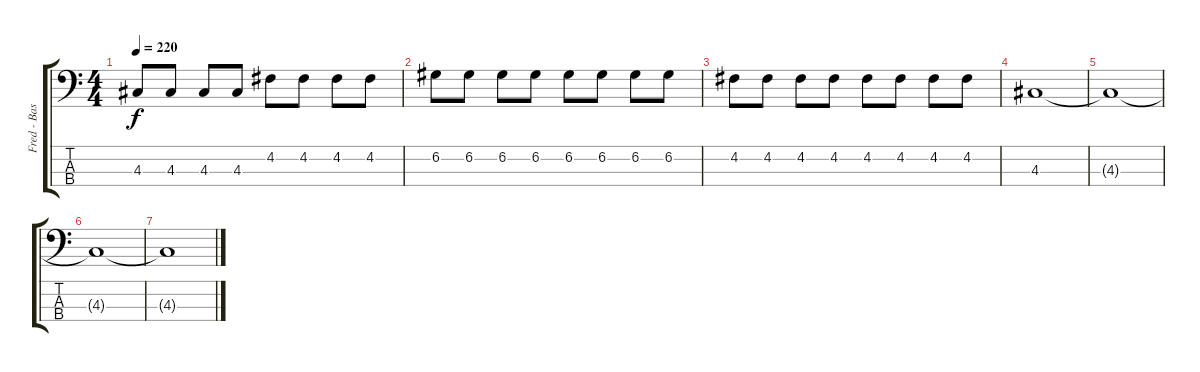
\track ("Fred - Bas" "Fred - Bas") {instrument electricbasspick}
\staff {score tabs}
\tuning (G2 D2 A1 E1) {hide}
\ts (4 4)
\tempo 220
\clef f4
\ks c
4.3.8{dy f} 4.3.8 4.3.8 4.3.8 4.2.8 4.2.8 4.2.8 4.2.8 |
6.2.8 6.2.8 6.2.8 6.2.8 6.2.8 6.2.8 6.2.8 6.2.8 |
4.2.8 4.2.8 4.2.8 4.2.8 4.2.8 4.2.8 4.2.8 4.2.8 |
4.3.1{volume 0} |
4.3{t}.1 |
4.3{t}.1 |
4.3{t}.1
